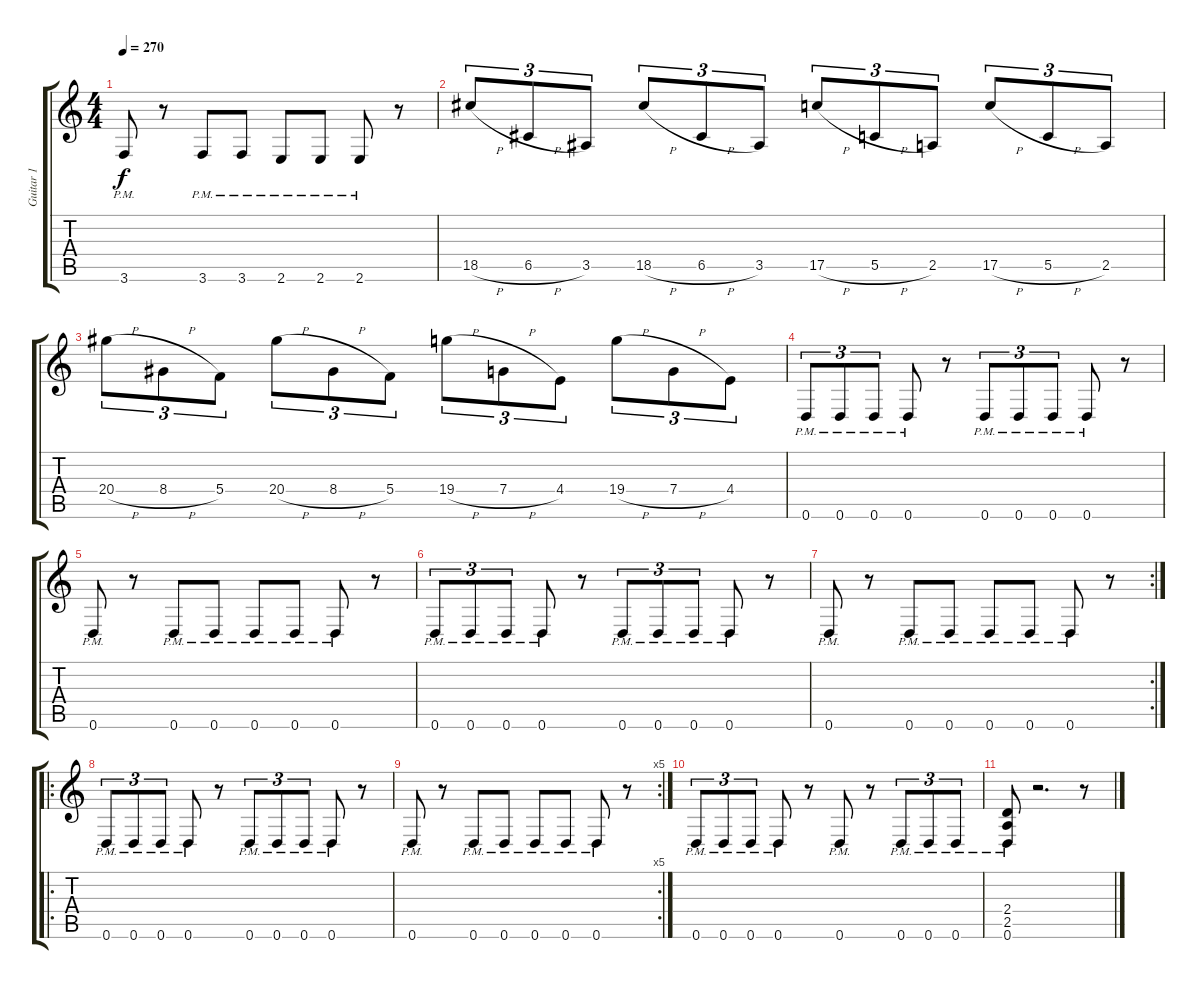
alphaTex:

\track ("Guitar 1" "Guitar 1") {instrument distortionguitar}
\staff {score tabs}
\tuning (D4 A3 F3 C3 G2 D2) {hide}
\ts (4 4)
\tempo 270
\clef g2
\ks c
3.6{pm}.8{dy f} r.8 3.6{pm}.8 3.6{pm}.8 2.6{pm}.8 2.6{pm}.8 2.6{pm}.8 r.8 |
18.5{h}.8{tu (3 2)} 6.5{h}.8{tu (3 2)} 3.5.8{tu (3 2)} 18.5{h}.8{tu (3 2)} 6.5{h}.8{tu (3 2)} 3.5.8{tu (3 2)} 17.5{h}.8{tu (3 2)} 5.5{h}.8{tu (3 2)} 2.5.8{tu (3 2)} 17.5{h}.8{tu (3 2)} 5.5{h}.8{tu (3 2)} 2.5.8{tu (3 2)} |
20.4{h}.8{tu (3 2)} 8.4{h}.8{tu (3 2)} 5.4.8{tu (3 2)} 20.4{h}.8{tu (3 2)} 8.4{h}.8{tu (3 2)} 5.4.8{tu (3 2)} 19.4{h}.8{tu (3 2)} 7.4{h}.8{tu (3 2)} 4.4.8{tu (3 2)} 19.4{h}.8{tu (3 2)} 7.4{h}.8{tu (3 2)} 4.4.8{tu (3 2)} |
0.6{pm}.8{tu (3 2)} 0.6{pm}.8{tu (3 2)} 0.6{pm}.8{tu (3 2)} 0.6{pm}.8 r.8 0.6{pm}.8{tu (3 2)} 0.6{pm}.8{tu (3 2)} 0.6{pm}.8{tu (3 2)} 0.6{pm}.8 r.8 |
0.6{pm}.8 r.8 0.6{pm}.8 0.6{pm}.8 0.6{pm}.8 0.6{pm}.8 0.6{pm}.8 r.8 |
0.6{pm}.8{tu (3 2)} 0.6{pm}.8{tu (3 2)} 0.6{pm}.8{tu (3 2)} 0.6{pm}.8 r.8 0.6{pm}.8{tu (3 2)} 0.6{pm}.8{tu (3 2)} 0.6{pm}.8{tu (3 2)} 0.6{pm}.8 r.8 |
\rc 2
0.6{pm}.8 r.8 0.6{pm}.8 0.6{pm}.8 0.6{pm}.8 0.6{pm}.8 0.6{pm}.8 r.8 |
\ro
0.6{pm}.8{tu (3 2)} 0.6{pm}.8{tu (3 2)} 0.6{pm}.8{tu (3 2)} 0.6{pm}.8 r.8 0.6{pm}.8{tu (3 2)} 0.6{pm}.8{tu (3 2)} 0.6{pm}.8{tu (3 2)} 0.6{pm}.8 r.8 |
\rc 5
0.6{pm}.8 r.8 0.6{pm}.8 0.6{pm}.8 0.6{pm}.8 0.6{pm}.8 0.6{pm}.8 r.8 |
0.6{pm}.8{tu (3 2)} 0.6{pm}.8{tu (3 2)} 0.6{pm}.8{tu (3 2)} 0.6{pm}.8 r.8 0.6{pm}.8 r.8 0.6{pm}.8{tu (3 2)} 0.6{pm}.8{tu (3 2)} 0.6{pm}.8{tu (3 2)} |
(2.4{pm} 2.5{pm} 0.6{pm}).8 r.2{d} r.8
